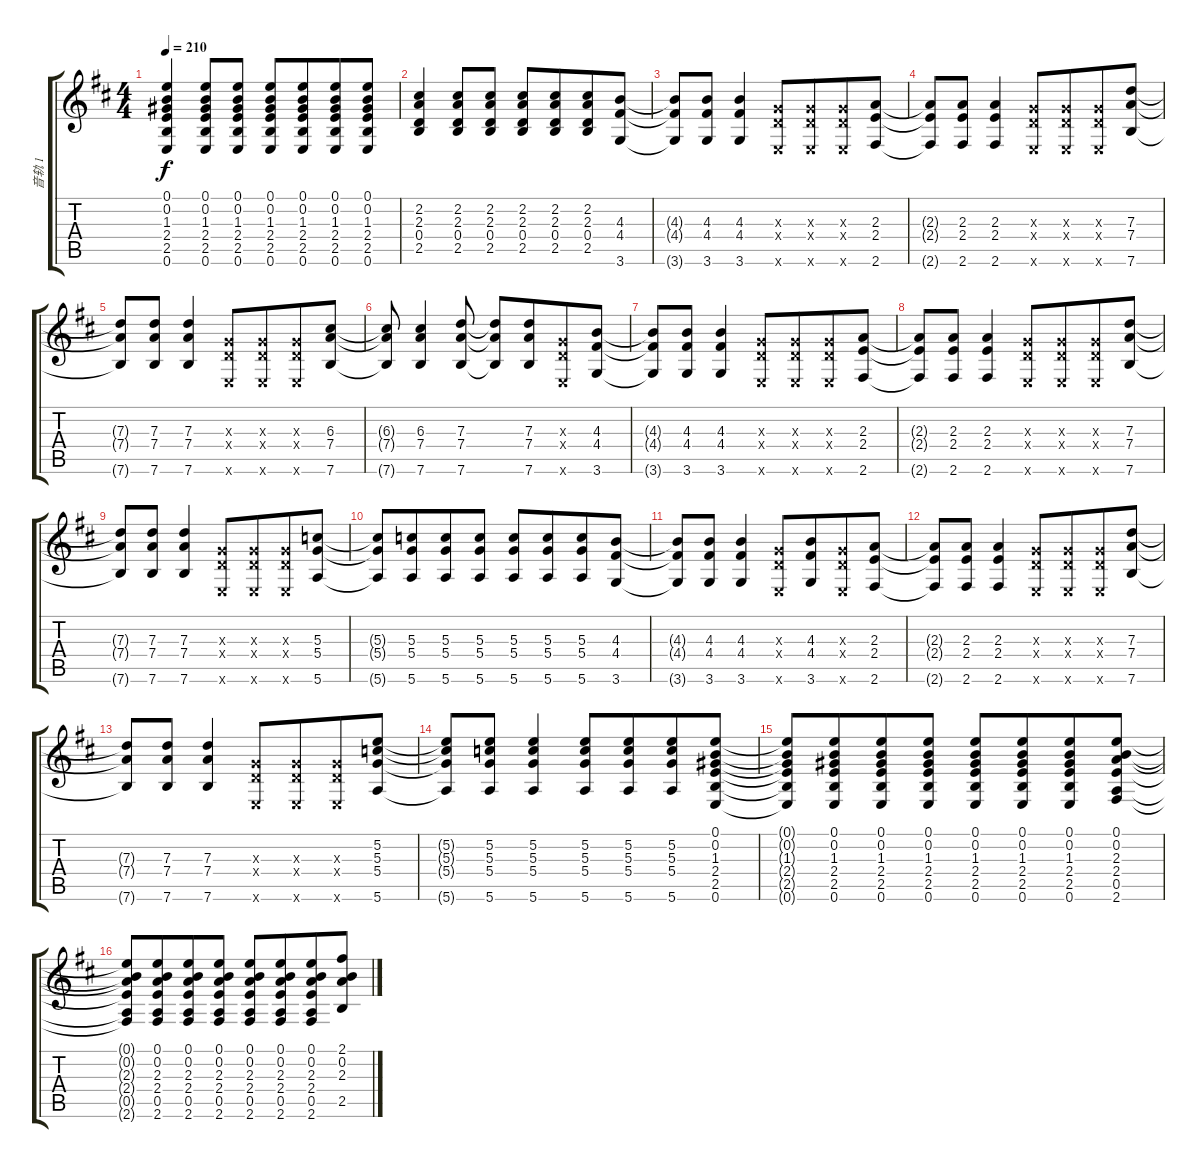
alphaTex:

\track ("音轨 1" "音轨 1") {instrument electricguitarjazz}
\staff {score tabs}
\tuning (E4 B3 G3 D3 A2 E2) {hide}
\ts (4 4)
\tempo 210
\clef g2
\ks d
(0.1 0.2 1.3 2.4 2.5 0.6).4{dy f} (0.1 0.2 1.3 2.4 2.5 0.6).8{beam merge} (0.1 0.2 1.3 2.4 2.5 0.6).8 (0.1 0.2 1.3 2.4 2.5 0.6).8 (0.1 0.2 1.3 2.4 2.5 0.6).8{beam merge} (0.1 0.2 1.3 2.4 2.5 0.6).8 (0.1 0.2 1.3 2.4 2.5 0.6).8 |
(2.2 2.3 0.4 2.5).4 (2.2 2.3 0.4 2.5).8 (2.2 2.3 0.4 2.5).8 (2.2 2.3 0.4 2.5).8 (2.2 2.3 0.4 2.5).8{beam merge} (2.2 2.3 0.4 2.5).8 (4.3 4.4 3.6).8 |
(4.3{t} 4.4{t} 3.6{t}).8 (4.3 4.4 3.6).8 (4.3 4.4 3.6).4 (0.3{x} 0.4{x} 0.6{x}).8 (0.3{x} 0.4{x} 0.6{x}).8{beam merge} (0.3{x} 0.4{x} 0.6{x}).8 (2.3 2.4 2.6).8 |
(2.3{t} 2.4{t} 2.6{t}).8 (2.3 2.4 2.6).8 (2.3 2.4 2.6).4 (0.3{x} 0.4{x} 0.6{x}).8 (0.3{x} 0.4{x} 0.6{x}).8{beam merge} (0.3{x} 0.4{x} 0.6{x}).8 (7.3 7.4 7.6).8 |
(7.3{t} 7.4{t} 7.6{t}).8 (7.3 7.4 7.6).8 (7.3 7.4 7.6).4 (0.3{x} 0.4{x} 0.6{x}).8 (0.3{x} 0.4{x} 0.6{x}).8{beam merge} (0.3{x} 0.4{x} 0.6{x}).8 (6.3 7.4 7.6).8 |
(6.3{t} 7.4{t} 7.6{t}).8 (6.3 7.4 7.6).4 (7.3 7.4 7.6).8 (7.3{t} 7.4{t} 7.6{t}).8 (7.3 7.4 7.6).8{beam merge} (0.3{x} 0.4{x} 0.6{x}).8 (4.3 4.4 3.6).8 |
(4.3{t} 4.4{t} 3.6{t}).8 (4.3 4.4 3.6).8 (4.3 4.4 3.6).4 (0.3{x} 0.4{x} 0.6{x}).8 (0.3{x} 0.4{x} 0.6{x}).8{beam merge} (0.3{x} 0.4{x} 0.6{x}).8 (2.3 2.4 2.6).8 |
(2.3{t} 2.4{t} 2.6{t}).8 (2.3 2.4 2.6).8 (2.3 2.4 2.6).4 (0.3{x} 0.4{x} 0.6{x}).8 (0.3{x} 0.4{x} 0.6{x}).8{beam merge} (0.3{x} 0.4{x} 0.6{x}).8 (7.3 7.4 7.6).8 |
(7.3{t} 7.4{t} 7.6{t}).8 (7.3 7.4 7.6).8 (7.3 7.4 7.6).4 (0.3{x} 0.4{x} 0.6{x}).8 (0.3{x} 0.4{x} 0.6{x}).8{beam merge} (0.3{x} 0.4{x} 0.6{x}).8 (5.3 5.4 5.6).8 |
(5.3{t} 5.4{t} 5.6{t}).8{beam merge} (5.3 5.4 5.6).8{beam merge} (5.3 5.4 5.6).8{beam merge} (5.3 5.4 5.6).8 (5.3 5.4 5.6).8 (5.3 5.4 5.6).8{beam merge} (5.3 5.4 5.6).8 (4.3 4.4 3.6).8 |
(4.3{t} 4.4{t} 3.6{t}).8 (4.3 4.4 3.6).8 (4.3 4.4 3.6).4 (0.3{x} 0.4{x} 0.6{x}).8 (4.3 4.4 3.6).8{beam merge} (0.3{x} 0.4{x} 0.6{x}).8 (2.3 2.4 2.6).8 |
(2.3{t} 2.4{t} 2.6{t}).8 (2.3 2.4 2.6).8 (2.3 2.4 2.6).4 (0.3{x} 0.4{x} 0.6{x}).8 (0.3{x} 0.4{x} 0.6{x}).8{beam merge} (0.3{x} 0.4{x} 0.6{x}).8 (7.3 7.4 7.6).8 |
(7.3{t} 7.4{t} 7.6{t}).8 (7.3 7.4 7.6).8 (7.3 7.4 7.6).4 (0.3{x} 0.4{x} 0.6{x}).8 (0.3{x} 0.4{x} 0.6{x}).8{beam merge} (0.3{x} 0.4{x} 0.6{x}).8 (5.2 5.3 5.4 5.6).8 |
(5.2{t} 5.3{t} 5.4{t} 5.6{t}).8 (5.2 5.3 5.4 5.6).8 (5.2 5.3 5.4 5.6).4 (5.2 5.3 5.4 5.6).8 (5.2 5.3 5.4 5.6).8{beam merge} (5.2 5.3 5.4 5.6).8 (0.1 0.2 1.3 2.4 2.5 0.6).8 |
(0.1{t} 0.2{t} 1.3{t} 2.4{t} 2.5{t} 0.6{t}).8 (0.1 0.2 1.3 2.4 2.5 0.6).8{beam merge} (0.1 0.2 1.3 2.4 2.5 0.6).8 (0.1 0.2 1.3 2.4 2.5 0.6).8 (0.1 0.2 1.3 2.4 2.5 0.6).8 (0.1 0.2 1.3 2.4 2.5 0.6).8{beam merge} (0.1 0.2 1.3 2.4 2.5 0.6).8 (0.1 0.2 2.3 2.4 0.5 2.6).8 |
(0.1{t} 0.2{t} 2.3{t} 2.4{t} 0.5{t} 2.6{t}).8 (0.1 0.2 2.3 2.4 0.5 2.6).8{beam merge} (0.1 0.2 2.3 2.4 0.5 2.6).8 (0.1 0.2 2.3 2.4 0.5 2.6).8 (0.1 0.2 2.3 2.4 0.5 2.6).8 (0.1 0.2 2.3 2.4 0.5 2.6).8{beam merge} (0.1 0.2 2.3 2.4 0.5 2.6).8 (2.1 0.2 2.3 2.5).8
